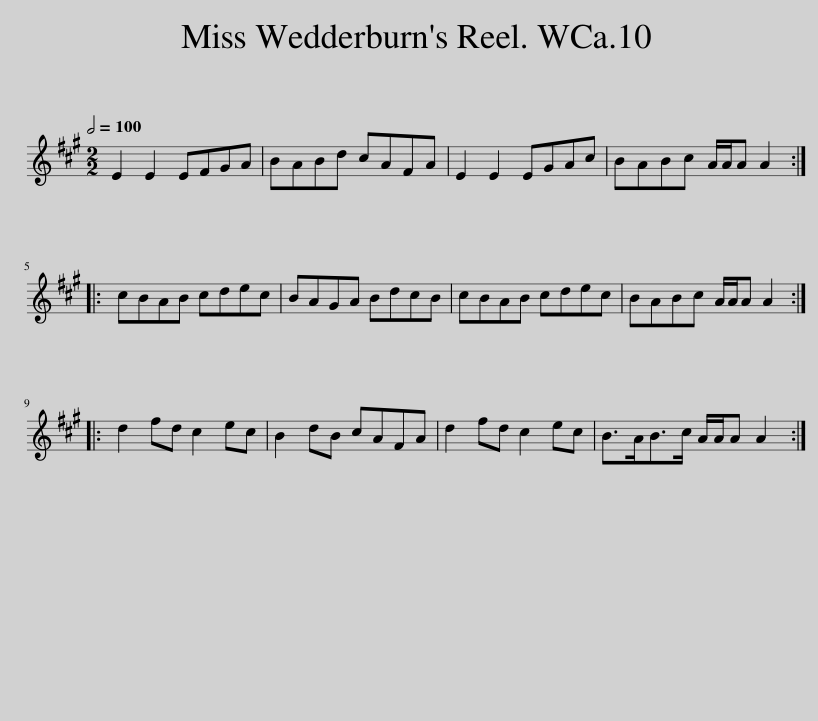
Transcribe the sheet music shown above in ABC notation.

X:1
L:1/8
Q:1/2=100
M:2/2
I:linebreak $
K:A
V:1 treble
V:1
 E2 E2 EFGA | BABd cAFA | E2 E2 EGAc | BABc A/A/A A2 ::$ cBAB cdec | %5
 BAGA BdcB | cBAB cdec | BABc A/A/A A2 ::$ d2 fd c2 ec | B2 dB cAFA | %10
 d2 fd c2 ec | B>AB>c A/A/A A2 :| %12
